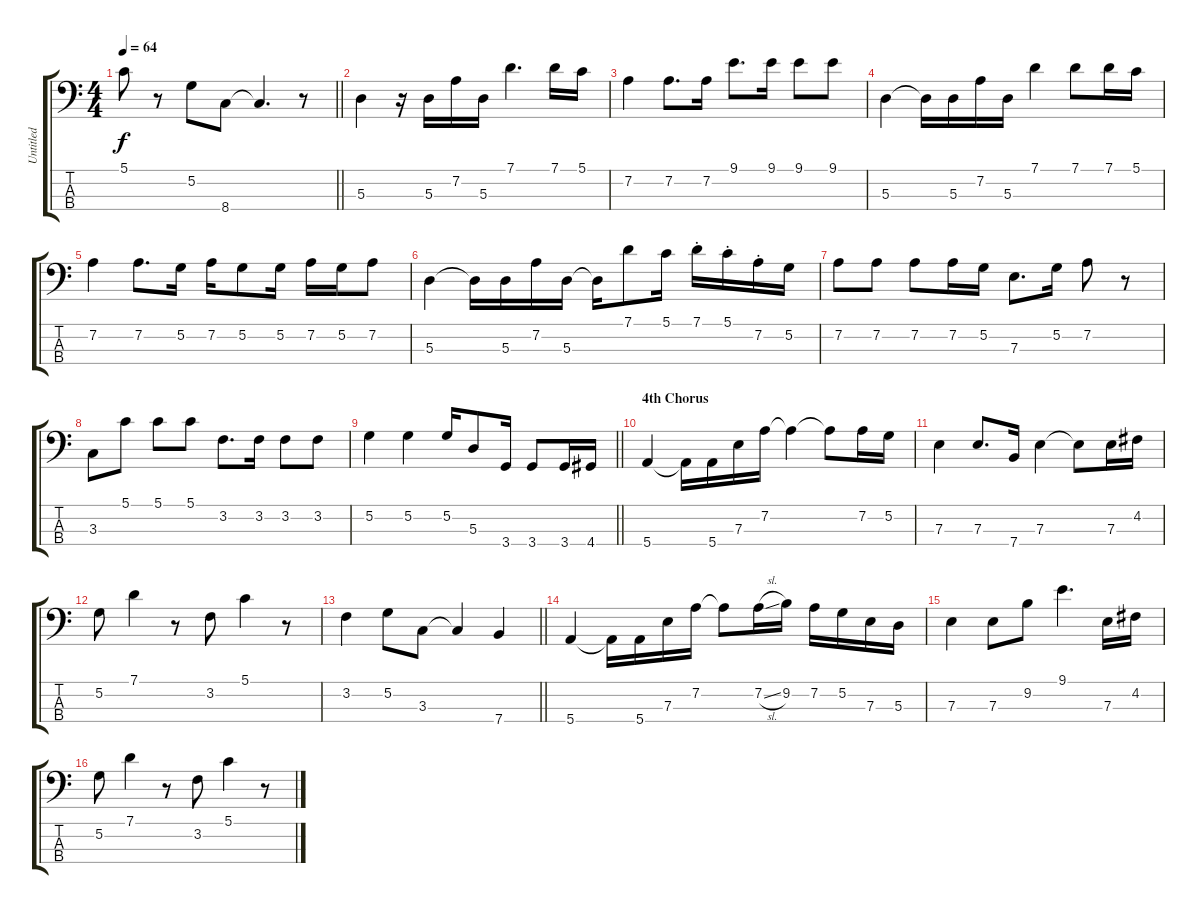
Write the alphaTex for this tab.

\track ("Untitled" "Untitled") {instrument electricbasspick}
\staff {score tabs}
\tuning (G2 D2 A1 E1) {hide}
\ts (4 4)
\tempo 64
\clef f4
\barLineRight lightlight
\ks c
5.1.8{dy f} r.8 5.2.8 8.4.8 8.4{t}.4{d} r.8 |
5.3.4 r.16 5.3.16 7.2.16 5.3.16 7.1.4{d} 7.1.16 5.1.16 |
7.2.4 7.2.8{d} 7.2.16 9.1.8{d} 9.1.16 9.1.8 9.1.8 |
5.3.4 5.3{t}.16 5.3.16 7.2.16 5.3.16 7.1.4 7.1.8 7.1.16 5.1.16 |
7.2.4 7.2.8{d} 5.2.16 7.2.16 5.2.8 5.2.16 7.2.16 5.2.16 7.2.8 |
5.3.4 5.3{t}.16 5.3.16 7.2.16 5.3.16 5.3{t}.16 7.1.8 5.1.16 7.1{st}.16 5.1{st}.16 7.2{st}.16 5.2.16 |
7.2.8 7.2.8 7.2.8 7.2.16 5.2.16 7.3.8{d} 5.2.16 7.2.8 r.8 |
3.3.8 5.1.8 5.1.8 5.1.8 3.2.8{d} 3.2.16 3.2.8 3.2.8 |
\barLineRight lightlight
5.2.4 5.2.4 5.2.16 5.3.8 3.4.16 3.4.8 3.4.16 4.4.16 |
\section ("" "4th Chorus")
5.4.4 5.4{t}.16 5.4.16 7.3.16 7.2.16 7.2{t}.4 7.2{t}.8 7.2.16 5.2.16 |
7.3.4 7.3.8{d} 7.4.16 7.3.4 7.3{t}.8 7.3.16 4.2.16 |
5.2.8 7.1.4 r.8 3.2.8 5.1.4 r.8 |
\barLineRight lightlight
3.2.4 5.2.8 3.3.8 3.3{t}.4 7.4.4 |
5.4.4 5.4{t}.16 5.4.16 7.3.16 7.2.16 7.2{t}.8 7.2{sl}.16 9.2.16 7.2.16 5.2.16 7.3.16 5.3.16 |
7.3.4 7.3.8 9.2.8 9.1.4{d} 7.3.16 4.2.16 |
5.2.8 7.1.4 r.8 3.2.8 5.1.4 r.8
